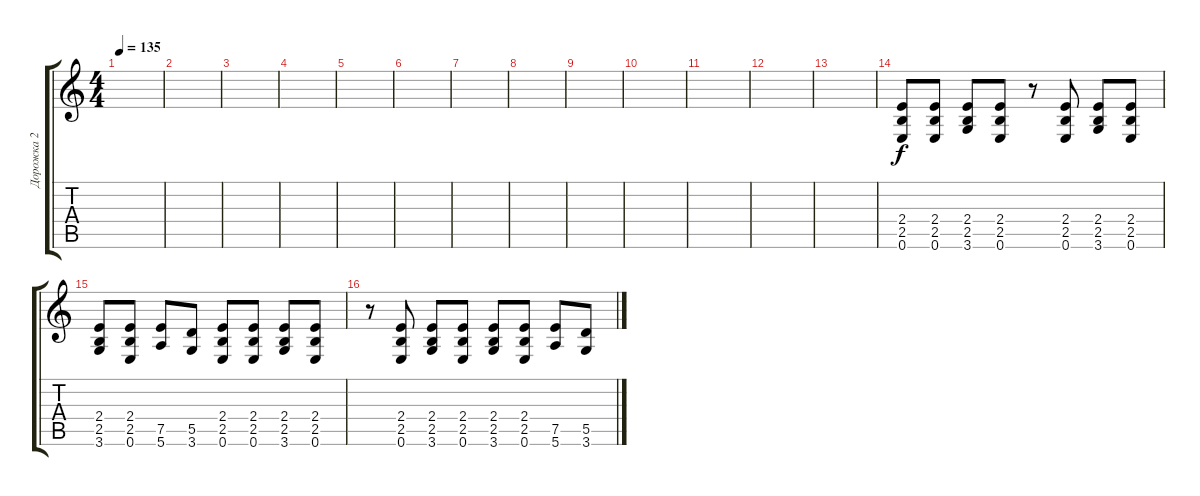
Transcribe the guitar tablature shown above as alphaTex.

\track ("Дорожка 2" "Дорожка 2") {instrument acousticguitarsteel}
\staff {score tabs}
\tuning (E4 B3 G3 D3 A2 E2) {hide}
\ts (4 4)
\tempo 135
\clef g2
\ks c
|
|
|
|
|
|
|
|
|
|
|
|
|
(2.4 2.5 0.6).8 (2.4 2.5 0.6).8 (2.4 2.5 3.6).8 (2.4 2.5 0.6).8 r.8 (2.4 2.5 0.6).8 (2.4 2.5 3.6).8 (2.4 2.5 0.6).8 |
(2.4 2.5 3.6).8 (2.4 2.5 0.6).8 (7.5 5.6).8 (5.5 3.6).8 (2.4 2.5 0.6).8 (2.4 2.5 0.6).8 (2.4 2.5 3.6).8 (2.4 2.5 0.6).8 |
r.8 (2.4 2.5 0.6).8 (2.4 2.5 3.6).8 (2.4 2.5 0.6).8 (2.4 2.5 3.6).8 (2.4 2.5 0.6).8 (7.5 5.6).8 (5.5 3.6).8
